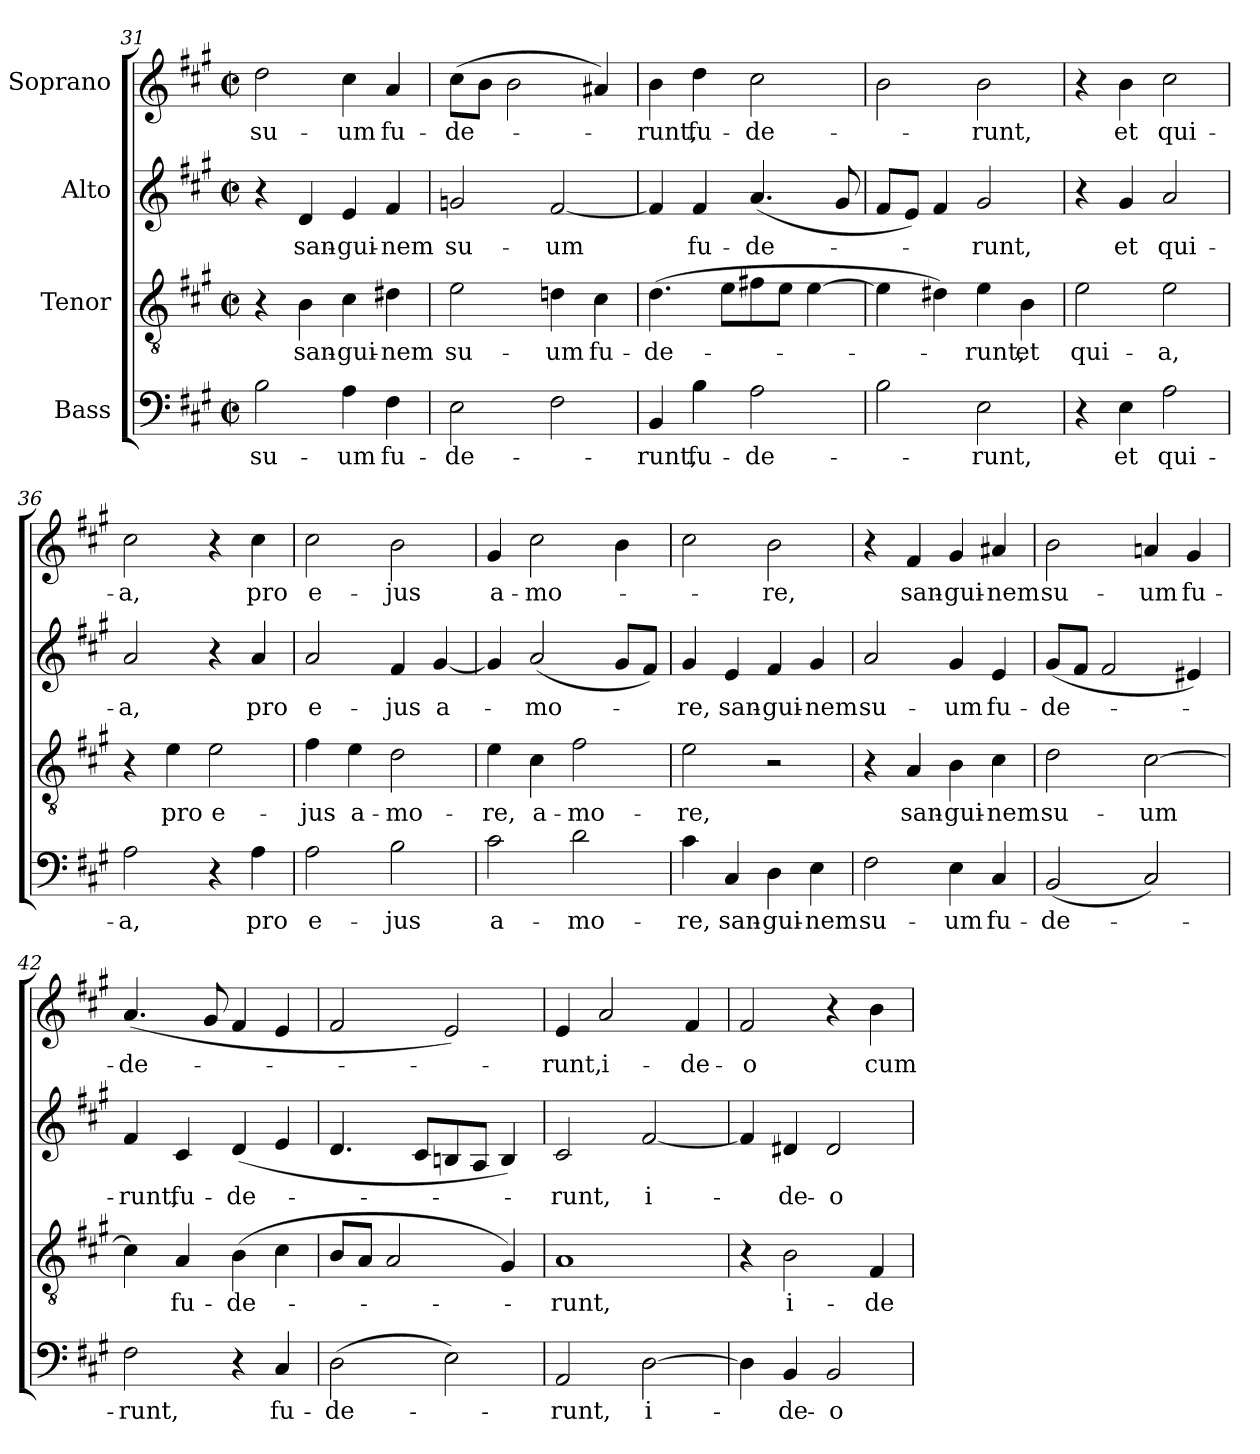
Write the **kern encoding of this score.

**kern	**text	**kern	**text	**kern	**text	**kern	**text
*part4	*part4	*part3	*part3	*part2	*part2	*part1	*part1
*staff4	*staff4	*staff3	*staff3	*staff2	*staff2	*staff1	*staff1
*I"Bass	*	*I"Tenor	*	*I"Alto	*	*I"Soprano	*
!!LO:LB:g=z
*clefF4	*	*clefGv2	*	*clefG2	*	*clefG2	*
*k[f#c#g#]	*	*k[f#c#g#]	*	*k[f#c#g#]	*	*k[f#c#g#]	*
*f#:	*	*f#:	*	*f#:	*	*f#:	*
*M2/2	*	*M2/2	*	*M2/2	*	*M2/2	*
*met(c|)	*	*met(c|)	*	*met(c|)	*	*met(c|)	*
=31	=31	=31	=31	=31	=31	=31	=31
2B\	su-	4r	.	4r	.	2dd\	su-
.	.	4B\	san-	4d/	san-	.	.
4A\	-um	4c#\	-gui-	4e/	-gui-	4cc#\	-um
4F#\	fu-	4d#X\	-nem	4f#/	-nem	4a/	fu-
=32	=32	=32	=32	=32	=32	=32	=32
2E\	-de-	2e\	su-	2gn/	su-	(8cc#\L	-de-
.	.	.	.	.	.	8b\J	.
.	.	.	.	.	.	2b\	.
2F#\	.	4dn\	-um	[2f#/	-um	.	.
.	.	4c#\	fu-	.	.	4a#X/)	.
=33	=33	=33	=33	=33	=33	=33	=33
4BB/	-runt,	(4.d\	-de-	4f#/]	.	4b\	-runt,
4B\	fu-	.	.	4f#/	fu-	4dd\	fu-
.	.	8e\L	.	.	.	.	.
2A\	-de-	8f#X\	.	(4.a/	-de-	2cc#\	-de-
.	.	8e\J	.	.	.	.	.
.	.	[4e\	.	.	.	.	.
.	.	.	.	8g#/	.	.	.
=34	=34	=34	=34	=34	=34	=34	=34
2B\	.	4e\]	.	8f#/L	.	2b\	.
.	.	.	.	8e/J)	.	.	.
.	.	4d#X\)	.	4f#/	.	.	.
2E\	-runt,	4e\	-runt,	2g#/	-runt,	2b\	-runt,
.	.	4B\	et	.	.	.	.
=35	=35	=35	=35	=35	=35	=35	=35
4r	.	2e\	qui-	4r	.	4r	.
4E\	et	.	.	4g#/	et	4b\	et
2A\	qui-	2e\	-a,	2a/	qui-	2cc#\	qui-
!!LO:LB:g=z
=36	=36	=36	=36	=36	=36	=36	=36
2A\	-a,	4r	.	2a/	-a,	2cc#\	-a,
.	.	4e\	pro	.	.	.	.
4r	.	2e\	e-	4r	.	4r	.
4A\	pro	.	.	4a/	pro	4cc#\	pro
=37	=37	=37	=37	=37	=37	=37	=37
2A\	e-	4f#\	-jus	2a/	e-	2cc#\	e-
.	.	4e\	a-	.	.	.	.
2B\	-jus	2d\	-mo-	4f#/	-jus	2b\	-jus
.	.	.	.	[4g#/	a-	.	.
=38	=38	=38	=38	=38	=38	=38	=38
2c#\	a-	4e\	-re,	4g#/]	.	4g#/	a-
.	.	4c#\	a-	(2a/	-mo-	2cc#\	-mo-
2d\	-mo-	2f#\	-mo-	.	.	.	.
.	.	.	.	8g#/L	.	4b\	.
.	.	.	.	8f#/J)	.	.	.
=39	=39	=39	=39	=39	=39	=39	=39
4c#\	-re,	2e\	-re,	4g#/	-re,	2cc#\	.
4C#/	san-	.	.	4e/	san-	.	.
4D\	-gui-	2r	.	4f#/	-gui-	2b\	-re,
4E\	-nem	.	.	4g#/	-nem	.	.
=40	=40	=40	=40	=40	=40	=40	=40
2F#\	su-	4r	.	2a/	su-	4r	.
.	.	4A/	san-	.	.	4f#/	san-
4E\	-um	4B\	-gui-	4g#/	-um	4g#/	-gui-
4C#/	fu-	4c#\	-nem	4e/	fu-	4a#X/	-nem
!!LO:PB:g=z
=41	=41	=41	=41	=41	=41	=41	=41
(2BB/	-de-	2d\	su-	(8g#/L	-de-	2b\	su-
.	.	.	.	8f#/J	.	.	.
.	.	.	.	2f#/	.	.	.
2C#/)	.	[2c#\	-um	.	.	4an/	-um
.	.	.	.	4e#X/)	.	4g#/	fu-
=42	=42	=42	=42	=42	=42	=42	=42
2F#\	-runt,	4c#\]	.	4f#/	-runt,	(4.a/	-de-
.	.	4A/	fu-	4c#/	fu-	.	.
.	.	.	.	.	.	8g#/	.
4r	.	(4B\	-de-	(4d/	-de-	4f#/	.
4C#/	fu-	4c#\	.	4e/	.	4e/	.
=43	=43	=43	=43	=43	=43	=43	=43
(2D\	-de-	8B/L	.	4.d/	.	2f#/	.
.	.	8A/J	.	.	.	.	.
.	.	2A/	.	.	.	.	.
.	.	.	.	8c#/L	.	.	.
2E\)	.	.	.	8Bn/	.	2e/)	.
.	.	.	.	8A/J	.	.	.
.	.	4G#/)	.	4B/)	.	.	.
=44	=44	=44	=44	=44	=44	=44	=44
2AA/	-runt,	1A	-runt,	2c#/	-runt,	4e/	-runt,
.	.	.	.	.	.	2a/	i-
[2D\	i-	.	.	[2f#/	i-	.	.
.	.	.	.	.	.	4f#/	-de-
=45	=45	=45	=45	=45	=45	=45	=45
4D\]	.	4r	.	4f#/]	.	2f#/	-o
4BB/	-de-	2B\	i-	4d#X/	-de-	.	.
2BB/	-o	.	.	2d#/	-o	4r	.
.	.	4F#/	-de-	.	.	4b\	cum
=	=	=	=	=	=	=	=
*-	*-	*-	*-	*-	*-	*-	*-
